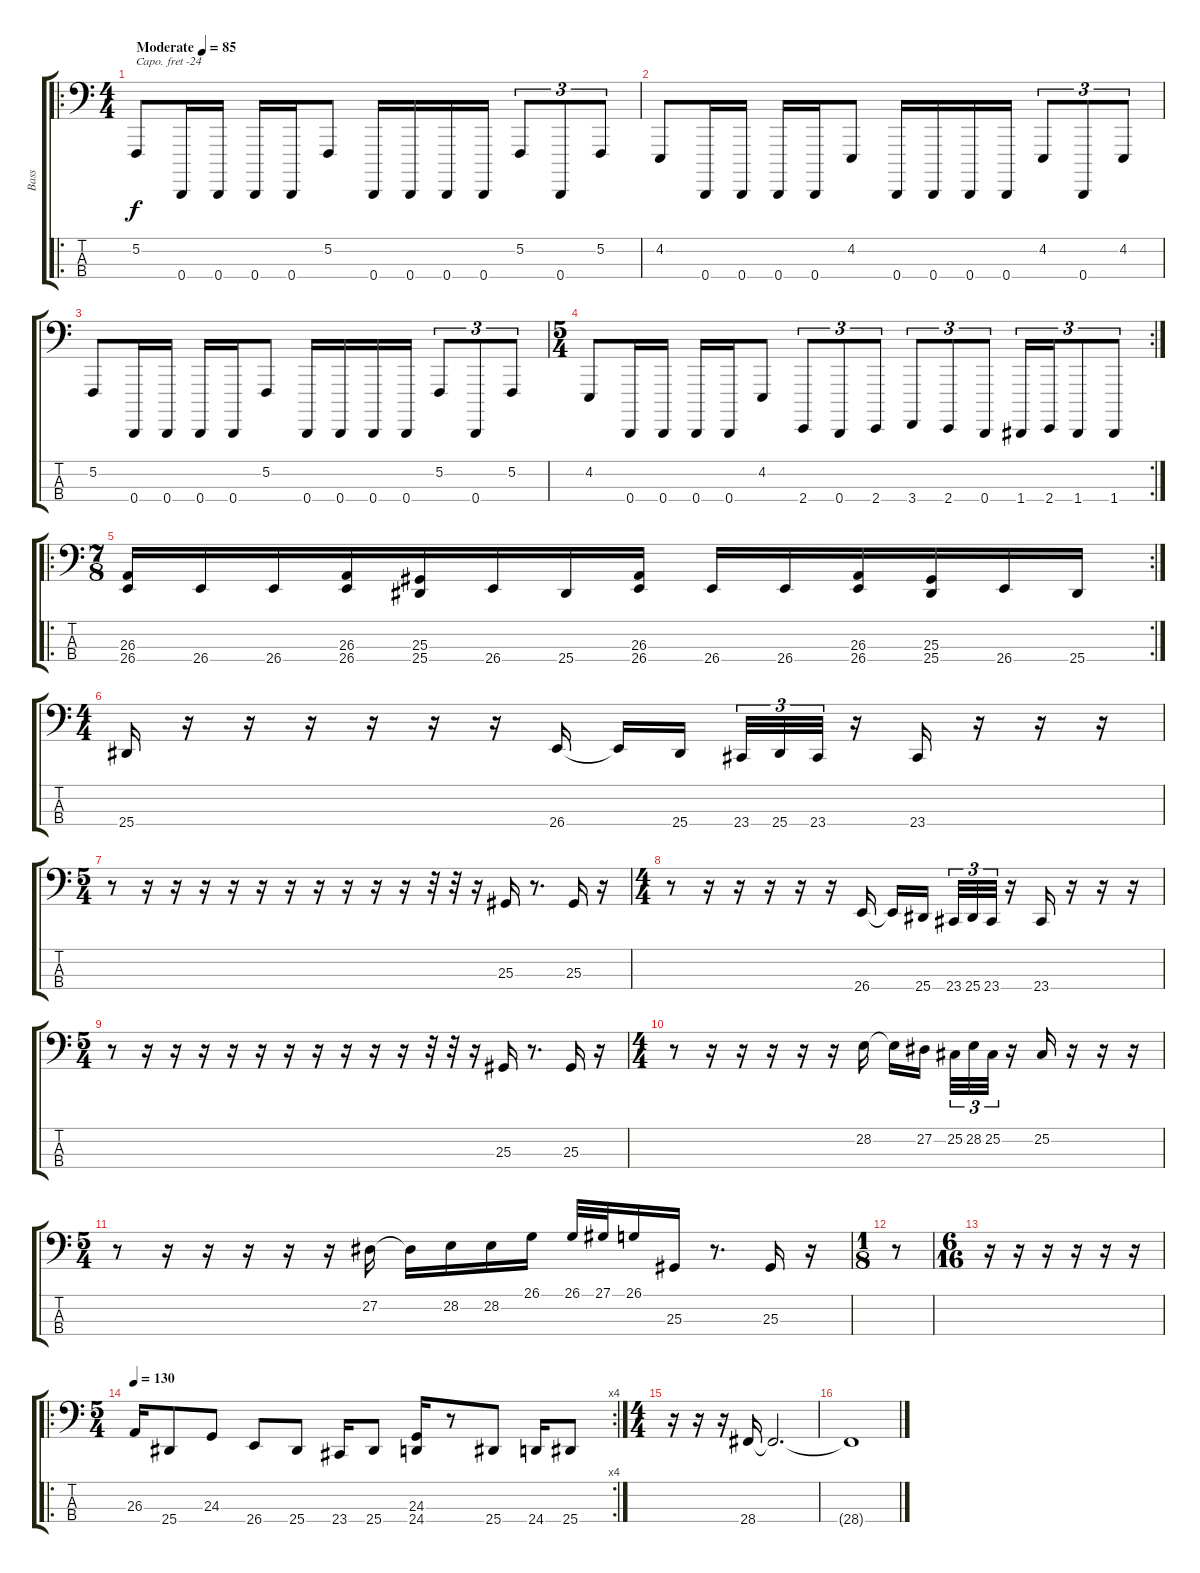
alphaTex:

\track ("Bass" "Bass") {instrument electricbasspick}
\staff {score tabs}
\capo -24
\tuning (F2 C2 G1 D1) {hide}
\ro
\ts (4 4)
\tempo (85 "Moderate")
\clef f4
\ks c
5.2.8{dy f instrument electricbasspick} 0.4.16 0.4.16 0.4.16 0.4.16 5.2.8 0.4.16 0.4.16 0.4.16 0.4.16 5.2.8{tu (3 2)} 0.4.8{tu (3 2)} 5.2.8{tu (3 2)} |
4.2.8 0.4.16 0.4.16 0.4.16 0.4.16 4.2.8 0.4.16 0.4.16 0.4.16 0.4.16 4.2.8{tu (3 2)} 0.4.8{tu (3 2)} 4.2.8{tu (3 2)} |
5.2.8 0.4.16 0.4.16 0.4.16 0.4.16 5.2.8 0.4.16 0.4.16 0.4.16 0.4.16 5.2.8{tu (3 2)} 0.4.8{tu (3 2)} 5.2.8{tu (3 2)} |
\rc 2
\ts (5 4)
4.2.8 0.4.16 0.4.16 0.4.16 0.4.16 4.2.8 2.4.8{tu (3 2)} 0.4.8{tu (3 2)} 2.4.8{tu (3 2)} 3.4.8{tu (3 2)} 2.4.8{tu (3 2)} 0.4.8{tu (3 2)} 1.4.16{tu (3 2)} 2.4.16{tu (3 2)} 1.4.8{tu (3 2)} 1.4.8{tu (3 2)} |
\ro
\rc 2
\ts (7 8)
(26.3 26.4).16 26.4.16 26.4.16 (26.3 26.4).16 (25.3 25.4).16 26.4.16 25.4.16 (26.3 26.4).16 26.4.16 26.4.16 (26.3 26.4).16 (25.3 25.4).16 26.4.16 25.4.16 |
\ts (4 4)
25.4.16 r.16 r.16 r.16 r.16 r.16 r.16 26.4.16 26.4{t}.16 25.4.16 23.4.32{tu (3 2)} 25.4.32{tu (3 2)} 23.4.32{tu (3 2)} r.16 23.4.16 r.16 r.16 r.16 |
\ts (5 4)
r.8 r.16 r.16 r.16 r.16 r.16 r.16 r.16 r.16 r.16 r.16 r.32 r.32 r.16 25.3.16 r.8{d} 25.3.16 r.16 |
\ts (4 4)
r.8 r.16 r.16 r.16 r.16 r.16 26.4.16 26.4{t}.16 25.4.16 23.4.32{tu (3 2)} 25.4.32{tu (3 2)} 23.4.32{tu (3 2)} r.16 23.4.16 r.16 r.16 r.16 |
\ts (5 4)
r.8 r.16 r.16 r.16 r.16 r.16 r.16 r.16 r.16 r.16 r.16 r.32 r.32 r.16 25.3.16 r.8{d} 25.3.16 r.16 |
\ts (4 4)
r.8 r.16 r.16 r.16 r.16 r.16 28.2.16 28.2{t}.16 27.2.16 25.2.32{tu (3 2)} 28.2.32{tu (3 2)} 25.2.32{tu (3 2)} r.16 25.2.16 r.16 r.16 r.16 |
\ts (5 4)
r.8 r.16 r.16 r.16 r.16 r.16 27.2.16 27.2{t}.16 28.2.16 28.2.16 26.1.16 26.1.32 27.1.32 26.1.16 25.3.16 r.8{d} 25.3.16 r.16 |
\ts (1 8)
r.8 |
\ts (6 16)
r.16 r.16 r.16 r.16 r.16 r.16 |
\ro
\rc 4
\ts (5 4)
\tempo 130
26.3.16 25.4.8 24.3.8 26.4.8 25.4.8 23.4.16 25.4.8 (24.3 24.4).16 r.8 25.4.8 24.4.16 25.4.8 |
\ts (4 4)
r.16 r.16 r.16 28.4.16 28.4{t}.2{d} |
28.4{t}.1
